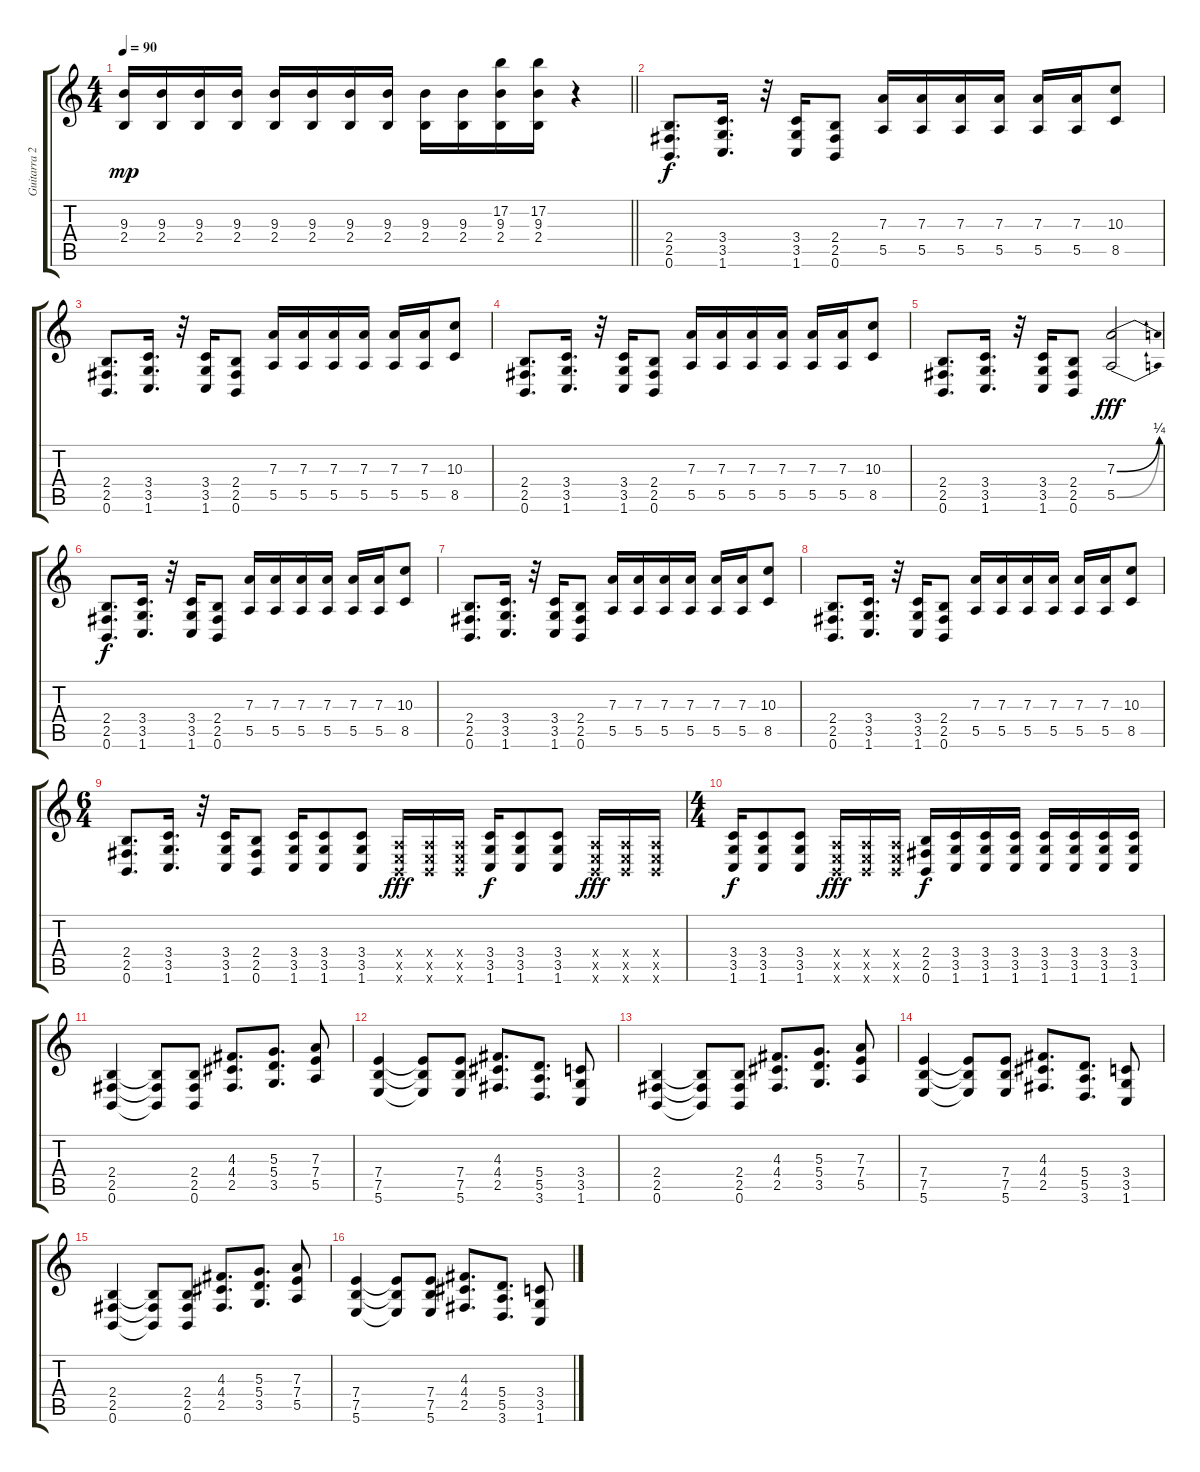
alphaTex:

\track ("Guitarra 2" "Guitarra 2") {instrument distortionguitar}
\staff {score tabs}
\tuning (B3 Gb3 D3 A2 E2 B1) {hide}
\ts (4 4)
\tempo 90
\clef g2
\barLineRight lightlight
\ks c
(9.3 2.4).16{dy mp} (9.3 2.4).16 (9.3 2.4).16 (9.3 2.4).16 (9.3 2.4).16 (9.3 2.4).16 (9.3 2.4).16 (9.3 2.4).16 (9.3 2.4).16 (9.3 2.4).16 (17.2 9.3 2.4).16 (17.2 9.3 2.4).16 r.4 |
(2.4 2.5 0.6).8{d dy f} (3.4 3.5 1.6).16{d} r.32 (3.4 3.5 1.6).16 (2.4 2.5 0.6).8 (7.3 5.5).16 (7.3 5.5).16 (7.3 5.5).16 (7.3 5.5).16 (7.3 5.5).16 (7.3 5.5).16 (10.3 8.5).8 |
(2.4 2.5 0.6).8{d} (3.4 3.5 1.6).16{d} r.32 (3.4 3.5 1.6).16 (2.4 2.5 0.6).8 (7.3 5.5).16 (7.3 5.5).16 (7.3 5.5).16 (7.3 5.5).16 (7.3 5.5).16 (7.3 5.5).16 (10.3 8.5).8 |
(2.4 2.5 0.6).8{d} (3.4 3.5 1.6).16{d} r.32 (3.4 3.5 1.6).16 (2.4 2.5 0.6).8 (7.3 5.5).16 (7.3 5.5).16 (7.3 5.5).16 (7.3 5.5).16 (7.3 5.5).16 (7.3 5.5).16 (10.3 8.5).8 |
(2.4 2.5 0.6).8{d} (3.4 3.5 1.6).16{d} r.32 (3.4 3.5 1.6).16 (2.4 2.5 0.6).8 (7.3{be (bend 0 0 60 1)} 5.5{be (bend 0 0 60 1)}).2{dy fff} |
(2.4 2.5 0.6).8{d dy f} (3.4 3.5 1.6).16{d} r.32 (3.4 3.5 1.6).16 (2.4 2.5 0.6).8 (7.3 5.5).16 (7.3 5.5).16 (7.3 5.5).16 (7.3 5.5).16 (7.3 5.5).16 (7.3 5.5).16 (10.3 8.5).8 |
(2.4 2.5 0.6).8{d} (3.4 3.5 1.6).16{d} r.32 (3.4 3.5 1.6).16 (2.4 2.5 0.6).8 (7.3 5.5).16 (7.3 5.5).16 (7.3 5.5).16 (7.3 5.5).16 (7.3 5.5).16 (7.3 5.5).16 (10.3 8.5).8 |
(2.4 2.5 0.6).8{d} (3.4 3.5 1.6).16{d} r.32 (3.4 3.5 1.6).16 (2.4 2.5 0.6).8 (7.3 5.5).16 (7.3 5.5).16 (7.3 5.5).16 (7.3 5.5).16 (7.3 5.5).16 (7.3 5.5).16 (10.3 8.5).8 |
\ts (6 4)
(2.4 2.5 0.6).8{d} (3.4 3.5 1.6).16{d} r.32 (3.4 3.5 1.6).16 (2.4 2.5 0.6).8 (3.4 3.5 1.6).16 (3.4 3.5 1.6).8 (3.4 3.5 1.6).8 (0.4{x} 0.5{x} 0.6{x}).16{dy fff} (0.4{x} 0.5{x} 0.6{x}).16 (0.4{x} 0.5{x} 0.6{x}).16 (3.4 3.5 1.6).16{dy f} (3.4 3.5 1.6).8 (3.4 3.5 1.6).8 (0.4{x} 0.5{x} 0.6{x}).16{dy fff} (0.4{x} 0.5{x} 0.6{x}).16 (0.4{x} 0.5{x} 0.6{x}).16 |
\ts (4 4)
(3.4 3.5 1.6).16{dy f} (3.4 3.5 1.6).8 (3.4 3.5 1.6).8 (0.4{x} 0.5{x} 0.6{x}).16{dy fff} (0.4{x} 0.5{x} 0.6{x}).16 (0.4{x} 0.5{x} 0.6{x}).16 (2.4 2.5 0.6).16{dy f} (3.4 3.5 1.6).16 (3.4 3.5 1.6).16 (3.4 3.5 1.6).16 (3.4 3.5 1.6).16 (3.4 3.5 1.6).16 (3.4 3.5 1.6).16 (3.4 3.5 1.6).16 |
(2.4 2.5 0.6).4 (2.4{t} 2.5{t} 0.6{t}).8 (2.4 2.5 0.6).8 (4.3 4.4 2.5).8{d} (5.3 5.4 3.5).8{d} (7.3 7.4 5.5).8 |
(7.4 7.5 5.6).4 (7.4{t} 7.5{t} 5.6{t}).8 (7.4 7.5 5.6).8 (4.3 4.4 2.5).8{d} (5.4 5.5 3.6).8{d} (3.4 3.5 1.6).8 |
(2.4 2.5 0.6).4 (2.4{t} 2.5{t} 0.6{t}).8 (2.4 2.5 0.6).8 (4.3 4.4 2.5).8{d} (5.3 5.4 3.5).8{d} (7.3 7.4 5.5).8 |
(7.4 7.5 5.6).4 (7.4{t} 7.5{t} 5.6{t}).8 (7.4 7.5 5.6).8 (4.3 4.4 2.5).8{d} (5.4 5.5 3.6).8{d} (3.4 3.5 1.6).8 |
(2.4 2.5 0.6).4 (2.4{t} 2.5{t} 0.6{t}).8 (2.4 2.5 0.6).8 (4.3 4.4 2.5).8{d} (5.3 5.4 3.5).8{d} (7.3 7.4 5.5).8 |
(7.4 7.5 5.6).4 (7.4{t} 7.5{t} 5.6{t}).8 (7.4 7.5 5.6).8 (4.3 4.4 2.5).8{d} (5.4 5.5 3.6).8{d} (3.4 3.5 1.6).8
